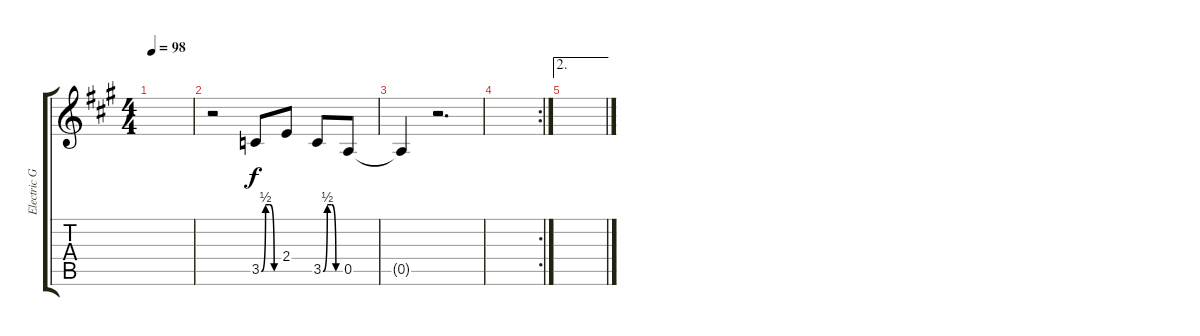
\track ("Electric Guitar 2" "Electric G") {instrument electricguitarclean}
\staff {score tabs}
\tuning (E4 B3 G3 D3 A2 E2) {hide}
\ts (4 4)
\tempo 98
\clef g2
\ks a
|
r.2 3.5{be (custom 0 0 15 2 30 2 45 0 60 0)}.8 2.4.8 3.5{be (custom 0 0 15 2 30 2 45 0 60 0)}.8 0.5.8 |
0.5{t}.4 r.2{d} |
\rc 2
|
\ae 2
